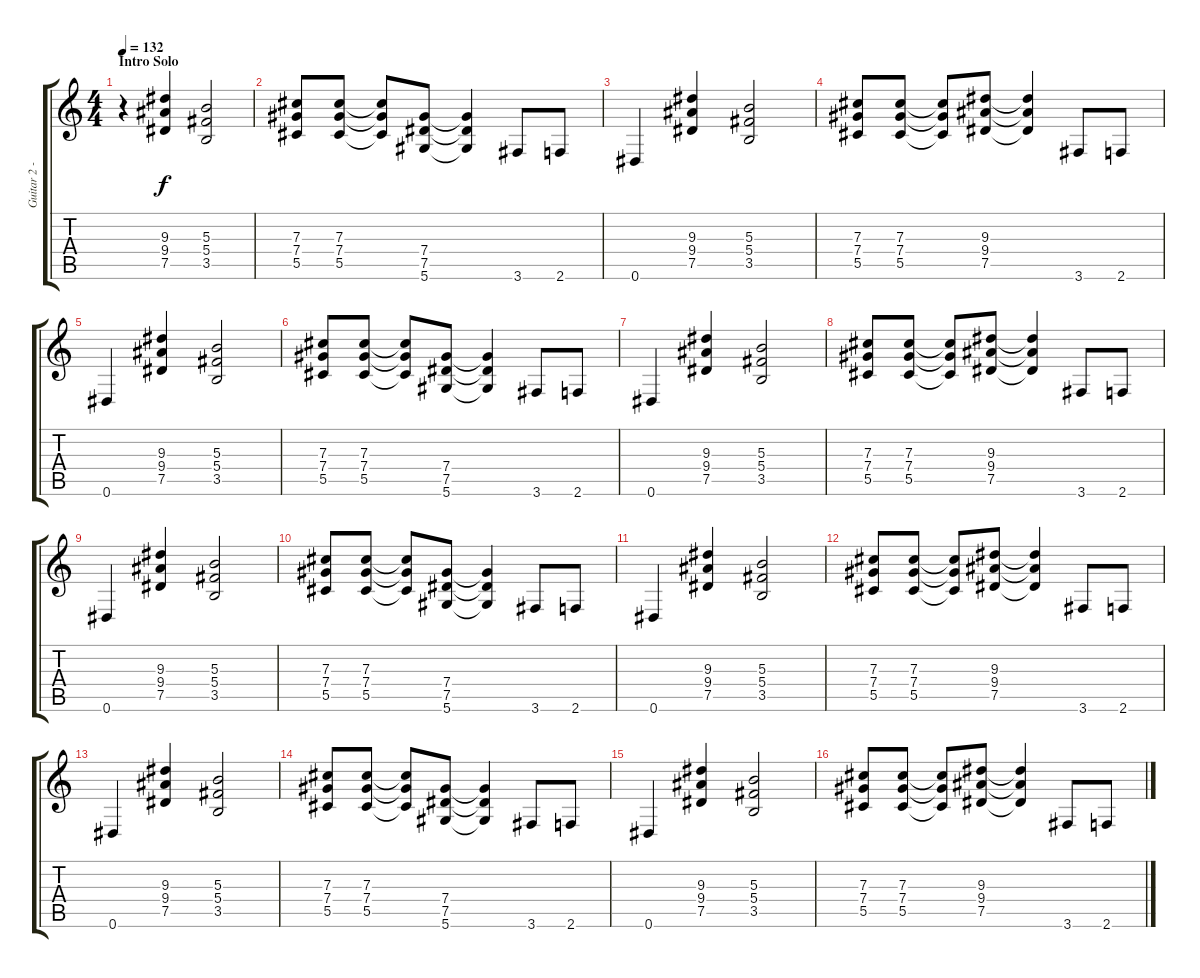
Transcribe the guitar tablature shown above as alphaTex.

\track ("Guitar 2 - Graham Oliver" "Guitar 2 -") {instrument distortionguitar}
\staff {score tabs}
\tuning (Eb4 Bb3 Gb3 Db3 Ab2 Eb2) {hide}
\ts (4 4)
\section ("" "Intro Solo")
\tempo 132
\clef g2
\ks c
r.4{dy f instrument distortionguitar} (9.3 9.4 7.5).4 (5.3 5.4 3.5).2 |
(7.3 7.4 5.5).8 (7.3 7.4 5.5).8 (7.3{t} 7.4{t} 5.5{t}).8 (7.4 7.5 5.6).8 (7.4{t} 7.5{t} 5.6{t}).4 3.6.8 2.6.8 |
0.6.4 (9.3 9.4 7.5).4 (5.3 5.4 3.5).2 |
(7.3 7.4 5.5).8 (7.3 7.4 5.5).8 (7.3{t} 7.4{t} 5.5{t}).8 (9.3 9.4 7.5).8 (9.3{t} 9.4{t} 7.5{t}).4 3.6.8 2.6.8 |
0.6.4 (9.3 9.4 7.5).4 (5.3 5.4 3.5).2 |
(7.3 7.4 5.5).8 (7.3 7.4 5.5).8 (7.3{t} 7.4{t} 5.5{t}).8 (7.4 7.5 5.6).8 (7.4{t} 7.5{t} 5.6{t}).4 3.6.8 2.6.8 |
0.6.4 (9.3 9.4 7.5).4 (5.3 5.4 3.5).2 |
(7.3 7.4 5.5).8 (7.3 7.4 5.5).8 (7.3{t} 7.4{t} 5.5{t}).8 (9.3 9.4 7.5).8 (9.3{t} 9.4{t} 7.5{t}).4 3.6.8 2.6.8 |
0.6.4 (9.3 9.4 7.5).4 (5.3 5.4 3.5).2 |
(7.3 7.4 5.5).8 (7.3 7.4 5.5).8 (7.3{t} 7.4{t} 5.5{t}).8 (7.4 7.5 5.6).8 (7.4{t} 7.5{t} 5.6{t}).4 3.6.8 2.6.8 |
0.6.4 (9.3 9.4 7.5).4 (5.3 5.4 3.5).2 |
(7.3 7.4 5.5).8 (7.3 7.4 5.5).8 (7.3{t} 7.4{t} 5.5{t}).8 (9.3 9.4 7.5).8 (9.3{t} 9.4{t} 7.5{t}).4 3.6.8 2.6.8 |
0.6.4 (9.3 9.4 7.5).4 (5.3 5.4 3.5).2 |
(7.3 7.4 5.5).8 (7.3 7.4 5.5).8 (7.3{t} 7.4{t} 5.5{t}).8 (7.4 7.5 5.6).8 (7.4{t} 7.5{t} 5.6{t}).4 3.6.8 2.6.8 |
0.6.4 (9.3 9.4 7.5).4 (5.3 5.4 3.5).2 |
(7.3 7.4 5.5).8 (7.3 7.4 5.5).8 (7.3{t} 7.4{t} 5.5{t}).8 (9.3 9.4 7.5).8 (9.3{t} 9.4{t} 7.5{t}).4 3.6.8 2.6.8
